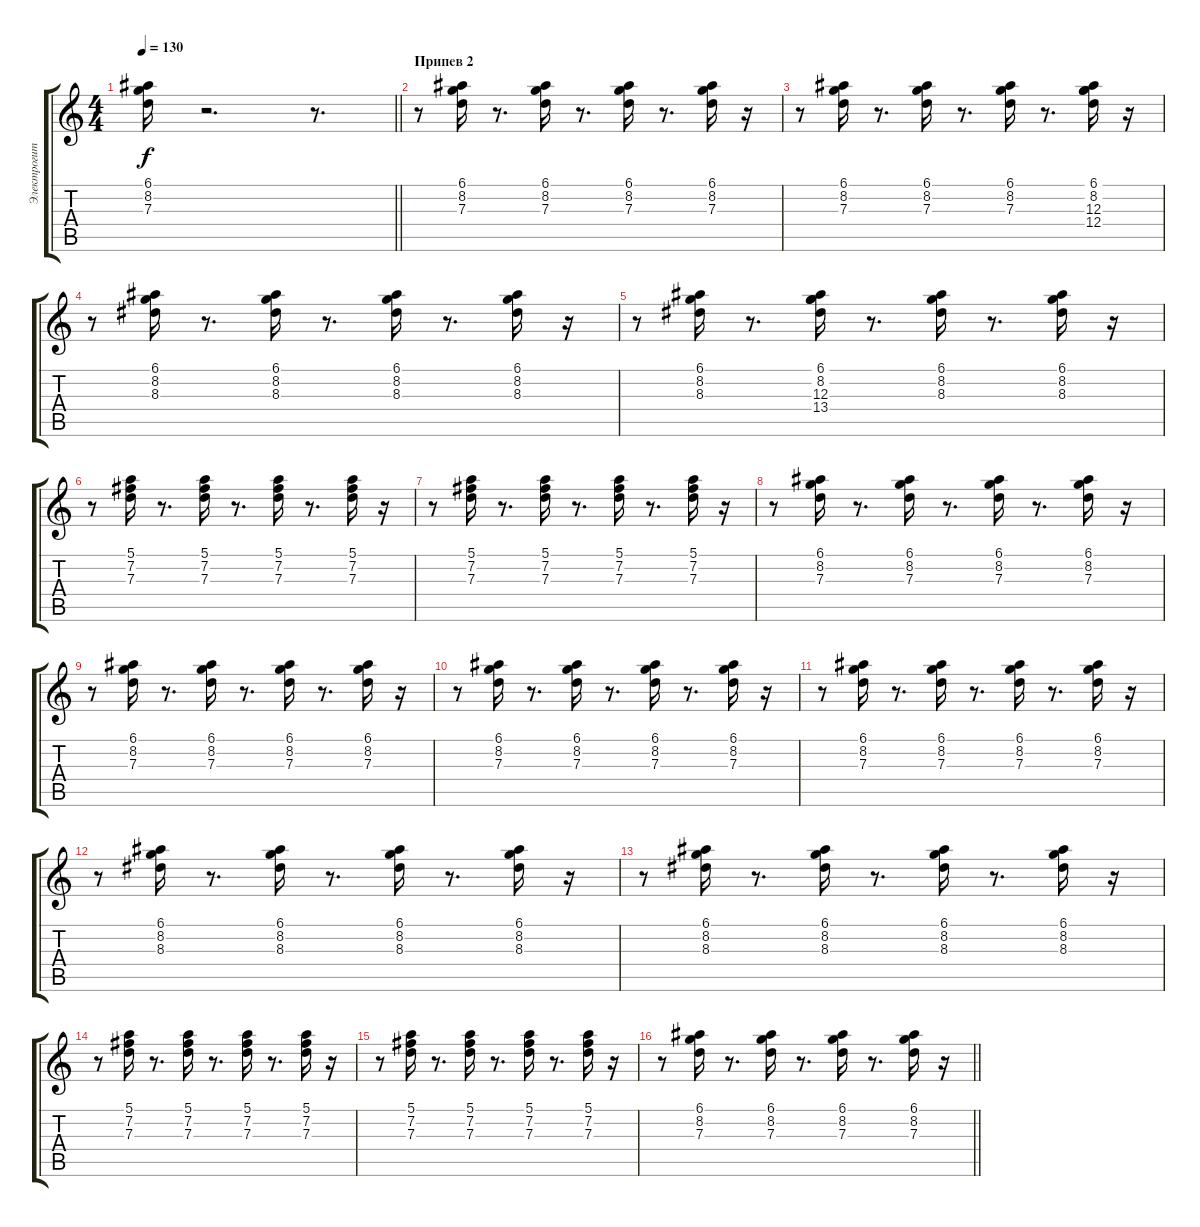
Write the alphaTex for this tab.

\track ("Электрогитара" "Электрогит") {instrument electricguitarclean}
\staff {score tabs}
\tuning (E4 B3 G3 D3 A2 E2) {hide}
\ts (4 4)
\tempo 130
\clef g2
\barLineRight lightlight
\ks c
(6.1 8.2 7.3).16{dy f} r.2{d} r.8{d} |
\section ("" "Припев 2")
r.8 (6.1 8.2 7.3).16 r.8{d} (6.1 8.2 7.3).16 r.8{d} (6.1 8.2 7.3).16 r.8{d} (6.1 8.2 7.3).16 r.16 |
r.8 (6.1 8.2 7.3).16 r.8{d} (6.1 8.2 7.3).16 r.8{d} (6.1 8.2 7.3).16 r.8{d} (6.1 8.2 12.3 12.4).16 r.16 |
r.8 (6.1 8.2 8.3).16 r.8{d} (6.1 8.2 8.3).16 r.8{d} (6.1 8.2 8.3).16 r.8{d} (6.1 8.2 8.3).16 r.16 |
r.8 (6.1 8.2 8.3).16 r.8{d} (6.1 8.2 12.3 13.4).16 r.8{d} (6.1 8.2 8.3).16 r.8{d} (6.1 8.2 8.3).16 r.16 |
r.8 (5.1 7.2 7.3).16 r.8{d} (5.1 7.2 7.3).16 r.8{d} (5.1 7.2 7.3).16 r.8{d} (5.1 7.2 7.3).16 r.16 |
r.8 (5.1 7.2 7.3).16 r.8{d} (5.1 7.2 7.3).16 r.8{d} (5.1 7.2 7.3).16 r.8{d} (5.1 7.2 7.3).16 r.16 |
r.8 (6.1 8.2 7.3).16 r.8{d} (6.1 8.2 7.3).16 r.8{d} (6.1 8.2 7.3).16 r.8{d} (6.1 8.2 7.3).16 r.16 |
r.8 (6.1 8.2 7.3).16 r.8{d} (6.1 8.2 7.3).16 r.8{d} (6.1 8.2 7.3).16 r.8{d} (6.1 8.2 7.3).16 r.16 |
r.8 (6.1 8.2 7.3).16 r.8{d} (6.1 8.2 7.3).16 r.8{d} (6.1 8.2 7.3).16 r.8{d} (6.1 8.2 7.3).16 r.16 |
r.8 (6.1 8.2 7.3).16 r.8{d} (6.1 8.2 7.3).16 r.8{d} (6.1 8.2 7.3).16 r.8{d} (6.1 8.2 7.3).16 r.16 |
r.8 (6.1 8.2 8.3).16 r.8{d} (6.1 8.2 8.3).16 r.8{d} (6.1 8.2 8.3).16 r.8{d} (6.1 8.2 8.3).16 r.16 |
r.8 (6.1 8.2 8.3).16 r.8{d} (6.1 8.2 8.3).16 r.8{d} (6.1 8.2 8.3).16 r.8{d} (6.1 8.2 8.3).16 r.16 |
r.8 (5.1 7.2 7.3).16 r.8{d} (5.1 7.2 7.3).16 r.8{d} (5.1 7.2 7.3).16 r.8{d} (5.1 7.2 7.3).16 r.16 |
r.8 (5.1 7.2 7.3).16 r.8{d} (5.1 7.2 7.3).16 r.8{d} (5.1 7.2 7.3).16 r.8{d} (5.1 7.2 7.3).16 r.16 |
\barLineRight lightlight
r.8 (6.1 8.2 7.3).16 r.8{d} (6.1 8.2 7.3).16 r.8{d} (6.1 8.2 7.3).16 r.8{d} (6.1 8.2 7.3).16 r.16
